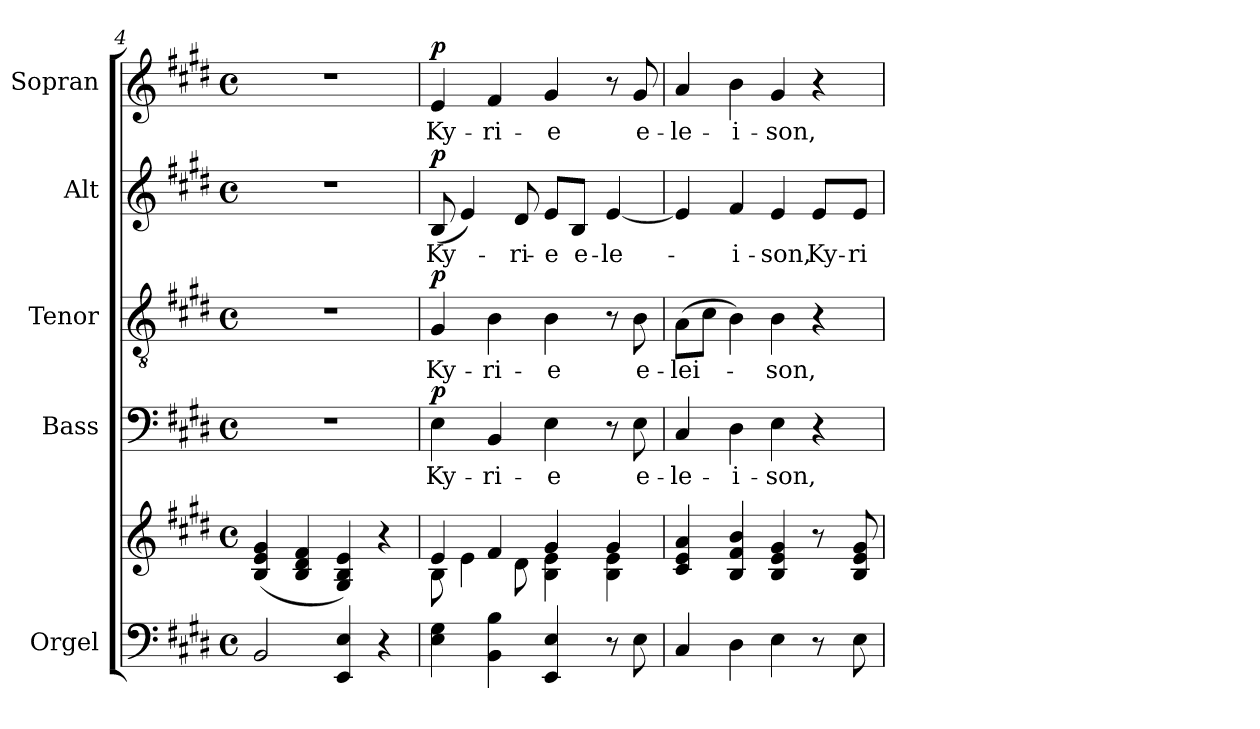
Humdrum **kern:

**kern	**kern	**kern	**text	**dynam	**kern	**text	**dynam	**kern	**text	**dynam	**kern	**text	**dynam
*part5	*part5	*part4	*part4	*part4	*part3	*part3	*part3	*part2	*part2	*part2	*part1	*part1	*part1
*staff6	*staff5	*staff4	*staff4	*staff4	*staff3	*staff3	*staff3	*staff2	*staff2	*staff2	*staff1	*staff1	*staff1
*I"Orgel	*	*I"Bass	*	*	*I"Tenor	*	*	*I"Alt	*	*	*I"Sopran	*	*
*I'Org.	*	*I'B.	*	*	*I'T.	*	*	*I'A.	*	*	*I'S.	*	*
*clefF4	*clefG2	*clefF4	*	*	*clefGv2	*	*	*clefG2	*	*	*clefG2	*	*
*k[f#c#g#d#]	*k[f#c#g#d#]	*k[f#c#g#d#]	*	*	*k[f#c#g#d#]	*	*	*k[f#c#g#d#]	*	*	*k[f#c#g#d#]	*	*
*E:	*E:	*E:	*	*	*E:	*	*	*E:	*	*	*E:	*	*
*M4/4	*M4/4	*M4/4	*	*	*M4/4	*	*	*M4/4	*	*	*M4/4	*	*
*met(c)	*met(c)	*met(c)	*	*	*met(c)	*	*	*met(c)	*	*	*met(c)	*	*
=4	=4	=4	=4	=4	=4	=4	=4	=4	=4	=4	=4	=4	=4
2BB/	(<4B/ 4e/ 4g#/	1r	.	.	1r	.	.	1r	.	.	1r	.	.
.	4B/ 4d#/ 4f#/	.	.	.	.	.	.	.	.	.	.	.	.
4EE/ 4E/	4G#/ 4B/ 4e/)	.	.	.	.	.	.	.	.	.	.	.	.
4r	4r	.	.	.	.	.	.	.	.	.	.	.	.
=5	=5	=5	=5	=5	=5	=5	=5	=5	=5	=5	=5	=5	=5
*	*^	*	*	*	*	*	*	*	*	*	*	*	*
!	!	!	!	!LO:LY:b	!LO:DY:a	!	!LO:LY:b	!LO:DY:a	!	!LO:LY:b	!LO:DY:a	!	!LO:LY:b	!LO:DY:a
4E\ 4G#\	4e/	8B\	4E\	Ky-	p	4G#/	Ky-	p	(<8B/	Ky-	p	4e/	Ky-	p
.	.	4e\	.	.	.	.	.	.	4e/)	.	.	.	.	.
!	!	!	!	!LO:LY:b	!	!	!LO:LY:b	!	!	!	!	!	!LO:LY:b	!
4BB\ 4B\	4f#/	.	4BB/	-ri-	.	4B\	-ri-	.	.	.	.	4f#/	-ri-	.
!	!	!	!	!	!	!	!	!	!	!LO:LY:b	!	!	!	!
.	.	8d#\	.	.	.	.	.	.	8d#/	-ri-	.	.	.	.
!	!	!	!	!LO:LY:b	!	!	!LO:LY:b	!	!	!LO:LY:b	!	!	!LO:LY:b	!
4EE/ 4E/	4g#/	4B\ 4e\	4E\	-e	.	4B\	-e	.	8e/L	-e	.	4g#/	-e	.
!	!	!	!	!	!	!	!	!	!	!LO:LY:b	!	!	!	!
.	.	.	.	.	.	.	.	.	8B/J	e-	.	.	.	.
!	!	!	!	!	!	!	!	!	!	!LO:LY:b	!	!	!	!
8r	4g#/	4B\ 4e\	8r	.	.	8r	.	.	[4e/	-le-	.	8r	.	.
!	!	!	!	!LO:LY:b	!	!	!LO:LY:b	!	!	!	!	!	!LO:LY:b	!
8E\	.	.	8E\	e-	.	8B\	e-	.	.	.	.	8g#/	e-	.
*	*v	*v	*	*	*	*	*	*	*	*	*	*	*	*
=6	=6	=6	=6	=6	=6	=6	=6	=6	=6	=6	=6	=6	=6
!	!	!	!LO:LY:b	!	!	!LO:LY:b	!	!	!	!	!	!LO:LY:b	!
4C#/	4c#/ 4e/ 4a/	4C#/	-le-	.	(>8A\L	-lei-	.	4e/]	.	.	4a/	-le-	.
.	.	.	.	.	8c#\J	.	.	.	.	.	.	.	.
!	!	!	!LO:LY:b	!	!	!	!	!	!LO:LY:b	!	!	!LO:LY:b	!
4D#\	4B/ 4f#/ 4b/	4D#\	-i-	.	4B\)	.	.	4f#/	-i-	.	4b\	-i-	.
!	!	!	!LO:LY:b	!	!	!LO:LY:b	!	!	!LO:LY:b	!	!	!LO:LY:b	!
4E\	4B/ 4e/ 4g#/	4E\	-son,	.	4B\	-son,	.	4e/	-son,	.	4g#/	-son,	.
!	!	!	!	!	!	!	!	!	!LO:LY:b	!	!	!	!
8r	8r	4r	.	.	4r	.	.	8e/L	Ky-	.	4r	.	.
!	!	!	!	!	!	!	!	!	!LO:LY:b	!	!	!	!
8E\	8B/ 8e/ 8g#/	.	.	.	.	.	.	8e/J	-ri-	.	.	.	.
=	=	=	=	=	=	=	=	=	=	=	=	=	=
*-	*-	*-	*-	*-	*-	*-	*-	*-	*-	*-	*-	*-	*-
